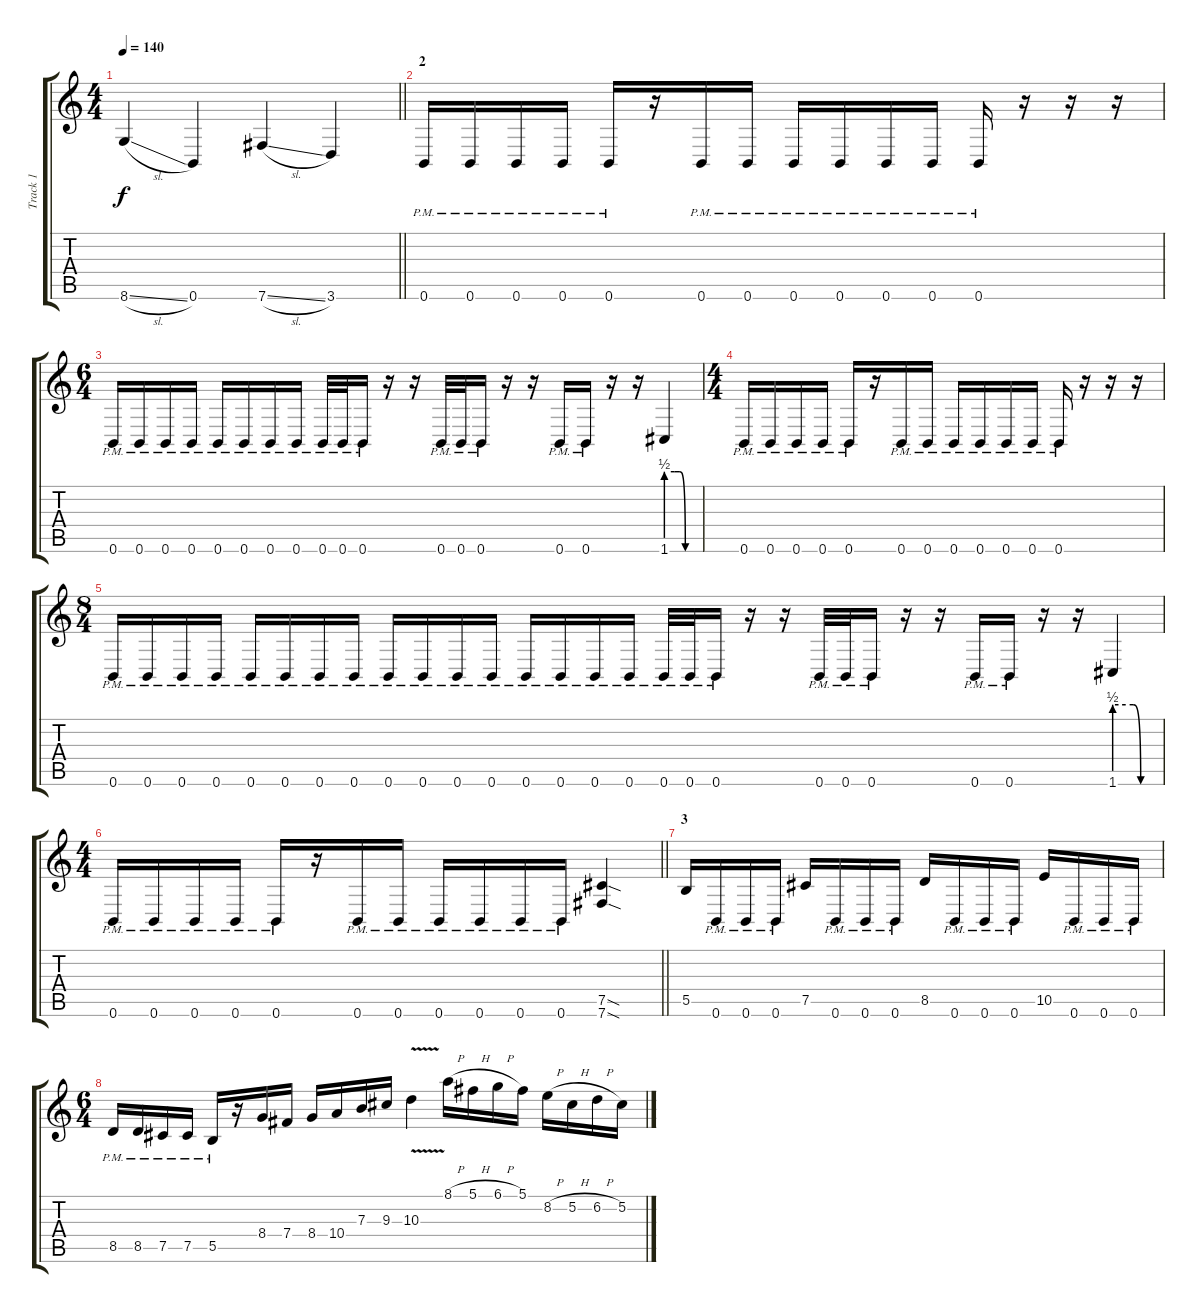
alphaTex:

\track ("Track 1" "Track 1") {instrument distortionguitar}
\staff {score tabs}
\tuning (Db4 Ab3 E3 B2 Gb2 B1) {hide}
\ts (4 4)
\tempo 140
\clef g2
\barLineRight lightlight
\ks c
8.6{sl}.4{dy f} 0.6.4 7.6{sl}.4 3.6.4 |
\section ("" "2")
0.6{pm}.16 0.6{pm}.16 0.6{pm}.16 0.6{pm}.16 0.6{pm}.16 r.16 0.6{pm}.16 0.6{pm}.16 0.6{pm}.16 0.6{pm}.16 0.6{pm}.16 0.6{pm}.16 0.6{pm}.16 r.16 r.16 r.16 |
\ts (6 4)
0.6{pm}.16 0.6{pm}.16 0.6{pm}.16 0.6{pm}.16 0.6{pm}.16 0.6{pm}.16 0.6{pm}.16 0.6{pm}.16 0.6{pm}.32 0.6{pm}.32 0.6{pm}.16 r.16 r.16 0.6{pm}.32 0.6{pm}.32 0.6{pm}.16 r.16 r.16 0.6{pm}.16 0.6{pm}.16 r.16 r.16 1.6{be (custom 0 2 15 2 25 2 35 0 60 0)}.4 |
\ts (4 4)
0.6{pm}.16 0.6{pm}.16 0.6{pm}.16 0.6{pm}.16 0.6{pm}.16 r.16 0.6{pm}.16 0.6{pm}.16 0.6{pm}.16 0.6{pm}.16 0.6{pm}.16 0.6{pm}.16 0.6{pm}.16 r.16 r.16 r.16 |
\ts (8 4)
0.6{pm}.16 0.6{pm}.16 0.6{pm}.16 0.6{pm}.16 0.6{pm}.16 0.6{pm}.16 0.6{pm}.16 0.6{pm}.16 0.6{pm}.16 0.6{pm}.16 0.6{pm}.16 0.6{pm}.16 0.6{pm}.16 0.6{pm}.16 0.6{pm}.16 0.6{pm}.16 0.6{pm}.32 0.6{pm}.32 0.6{pm}.16 r.16 r.16 0.6{pm}.32 0.6{pm}.32 0.6{pm}.16 r.16 r.16 0.6{pm}.16 0.6{pm}.16 r.16 r.16 1.6{be (custom 0 2 15 2 25 2 35 0 60 0)}.4 |
\ts (4 4)
\barLineRight lightlight
0.6{pm}.16 0.6{pm}.16 0.6{pm}.16 0.6{pm}.16 0.6{pm}.16 r.16 0.6{pm}.16 0.6{pm}.16 0.6{pm}.16 0.6{pm}.16 0.6{pm}.16 0.6{pm}.16 (7.5{sod} 7.6{sod}).4 |
\section ("" "3")
5.5.16 0.6{pm}.16 0.6{pm}.16 0.6{pm}.16 7.5.16 0.6{pm}.16 0.6{pm}.16 0.6{pm}.16 8.5.16 0.6{pm}.16 0.6{pm}.16 0.6{pm}.16 10.5.16 0.6{pm}.16 0.6{pm}.16 0.6{pm}.16 |
\ts (6 4)
8.5{pm}.16 8.5{pm}.16 7.5{pm}.16 7.5{pm}.16 5.5{pm}.16 r.16 8.4.16 7.4.16 8.4.16 10.4.16 7.3.16 9.3.16 10.3{v}.4 8.1{h}.16 5.1{h}.16 6.1{h}.16 5.1.16 8.2{h}.16 5.2{h}.16 6.2{h}.16 5.2.16
